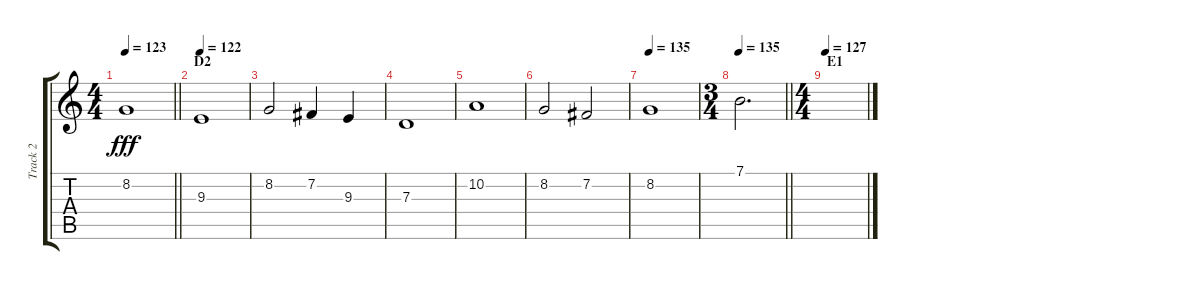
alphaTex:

\track ("Track 2" "Track 2") {instrument stringensemble1}
\staff {score tabs}
\tuning (E4 B3 G3 D3 A2 E2) {hide}
\ts (4 4)
\tempo 123
\clef g2
\barLineRight lightlight
\ks c
8.2.1{dy fff} |
\section ("" "D2")
\tempo 122
9.3.1 |
8.2.2 7.2.4 9.3.4 |
7.3.1 |
10.2.1 |
8.2.2 7.2.2 |
\tempo 135
8.2.1 |
\ts (3 4)
\tempo 135
\barLineRight lightlight
7.1.2{d} |
\ts (4 4)
\section ("" "E1")
\tempo 127
